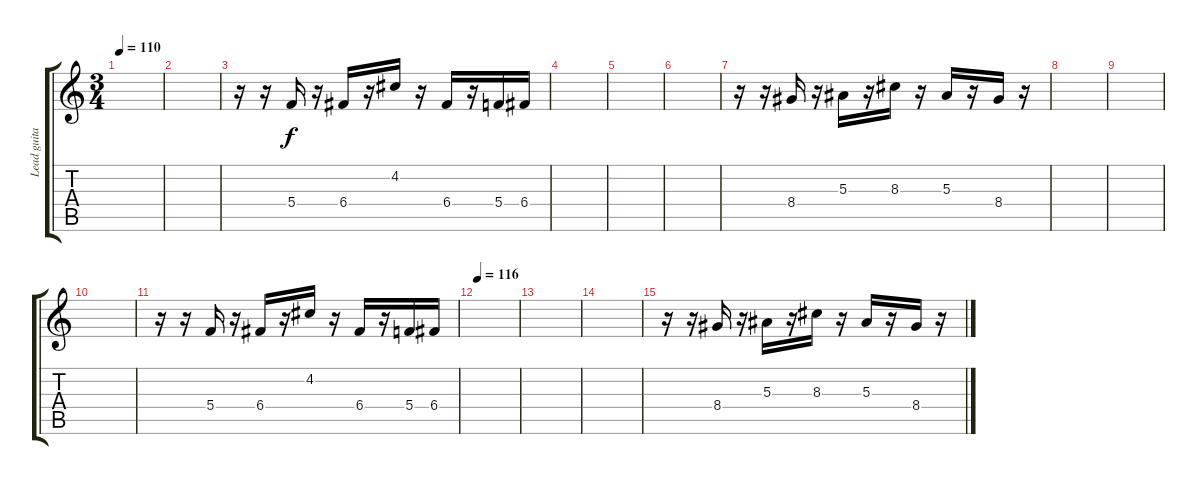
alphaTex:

\track ("Lead guitar 2" "Lead guita") {instrument overdrivenguitar}
\staff {score tabs}
\tuning (D4 A3 F3 C3 G2 D2) {hide}
\ts (3 4)
\tempo 110
\clef g2
\ks c
|
|
r.16 r.16 5.4.16 r.16 6.4.16 r.16 4.2.16 r.16 6.4.16 r.16 5.4.16 6.4.16 |
|
|
|
r.16 r.16 8.4.16 r.16 5.3.16 r.16 8.3.16 r.16 5.3.16 r.16 8.4.16 r.16 |
|
|
|
r.16 r.16 5.4.16 r.16 6.4.16 r.16 4.2.16 r.16 6.4.16 r.16 5.4.16 6.4.16 |
\tempo 116
|
|
|
r.16 r.16 8.4.16 r.16 5.3.16 r.16 8.3.16 r.16 5.3.16 r.16 8.4.16 r.16
